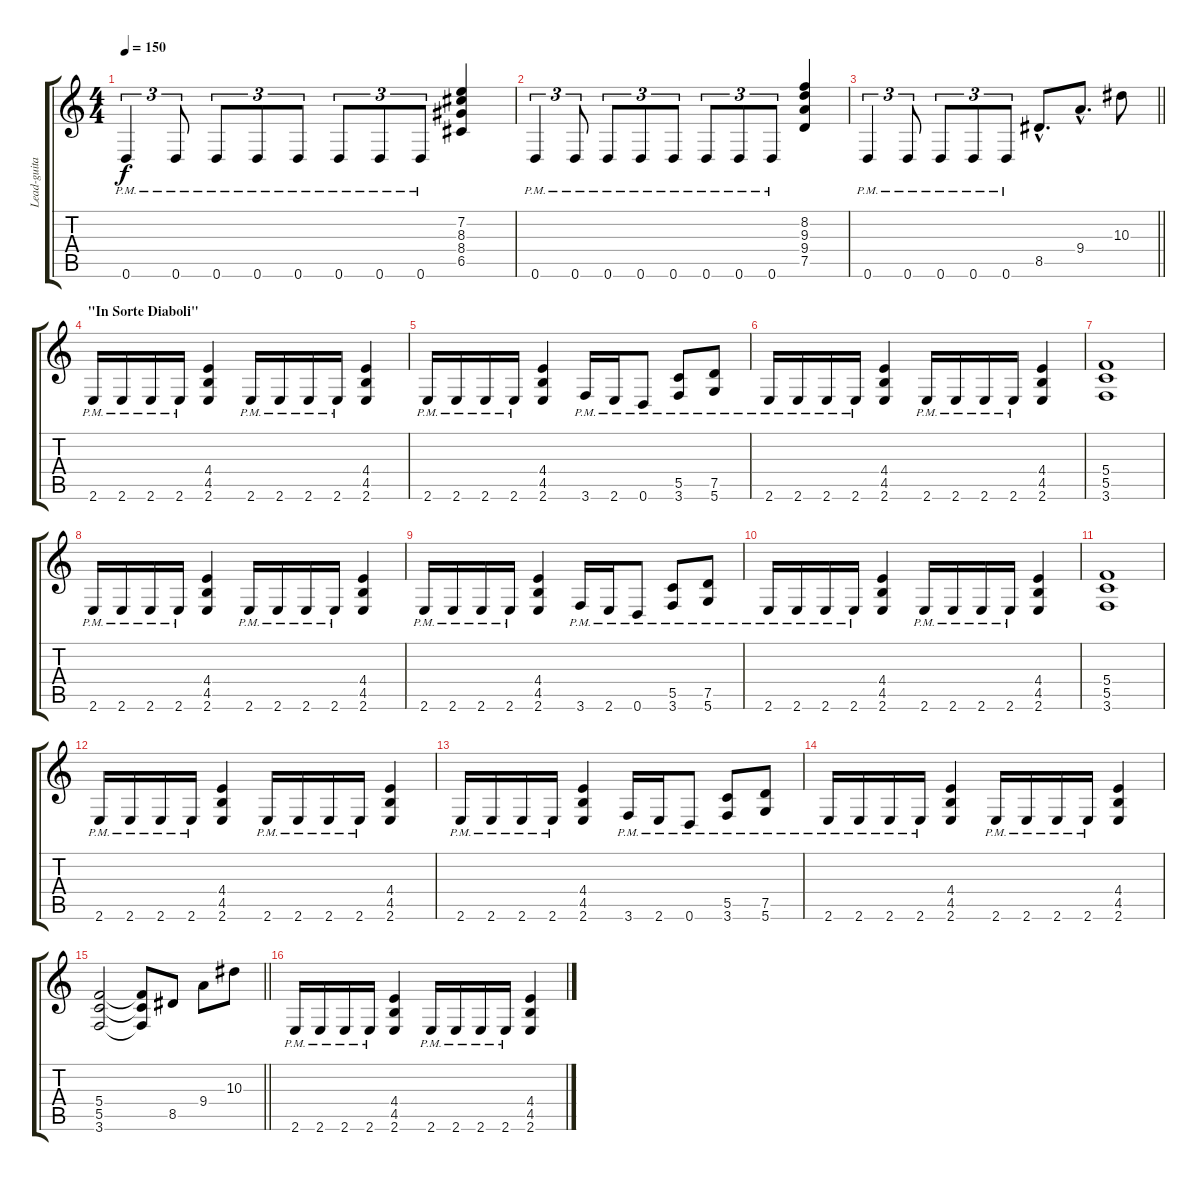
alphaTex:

\track ("Lead-guitar - Galder" "Lead-guita") {instrument distortionguitar}
\staff {score tabs}
\tuning (D4 A3 F3 C3 G2 D2) {hide}
\ts (4 4)
\tempo 150
\clef g2
\ks c
0.6{pm}.4{tu (3 2) dy f} 0.6{pm}.8{tu (3 2)} 0.6{pm}.8{tu (3 2)} 0.6{pm}.8{tu (3 2)} 0.6{pm}.8{tu (3 2)} 0.6{pm}.8{tu (3 2)} 0.6{pm}.8{tu (3 2)} 0.6{pm}.8{tu (3 2)} (7.2 8.3 8.4 6.5).4 |
0.6{pm}.4{tu (3 2)} 0.6{pm}.8{tu (3 2)} 0.6{pm}.8{tu (3 2)} 0.6{pm}.8{tu (3 2)} 0.6{pm}.8{tu (3 2)} 0.6{pm}.8{tu (3 2)} 0.6{pm}.8{tu (3 2)} 0.6{pm}.8{tu (3 2)} (8.2 9.3 9.4 7.5).4 |
\barLineRight lightlight
0.6{pm}.4{tu (3 2)} 0.6{pm}.8{tu (3 2)} 0.6{pm}.8{tu (3 2)} 0.6{pm}.8{tu (3 2)} 0.6{pm}.8{tu (3 2)} 8.5{hac}.8{d} 9.4{hac}.8{d} 10.3.8 |
\section ("" "\"In Sorte Diaboli\"")
2.6{pm}.16 2.6{pm}.16 2.6{pm}.16 2.6{pm}.16 (4.4 4.5 2.6).4 2.6{pm}.16 2.6{pm}.16 2.6{pm}.16 2.6{pm}.16 (4.4 4.5 2.6).4 |
2.6{pm}.16 2.6{pm}.16 2.6{pm}.16 2.6{pm}.16 (4.4 4.5 2.6).4 3.6{pm}.16 2.6{pm}.16 0.6{pm}.8 (5.5{pm} 3.6{pm}).8 (7.5{pm} 5.6{pm}).8 |
2.6{pm}.16 2.6{pm}.16 2.6{pm}.16 2.6{pm}.16 (4.4 4.5 2.6).4 2.6{pm}.16 2.6{pm}.16 2.6{pm}.16 2.6{pm}.16 (4.4 4.5 2.6).4 |
(5.4 5.5 3.6).1 |
2.6{pm}.16 2.6{pm}.16 2.6{pm}.16 2.6{pm}.16 (4.4 4.5 2.6).4 2.6{pm}.16 2.6{pm}.16 2.6{pm}.16 2.6{pm}.16 (4.4 4.5 2.6).4 |
2.6{pm}.16 2.6{pm}.16 2.6{pm}.16 2.6{pm}.16 (4.4 4.5 2.6).4 3.6{pm}.16 2.6{pm}.16 0.6{pm}.8 (5.5{pm} 3.6{pm}).8 (7.5{pm} 5.6{pm}).8 |
2.6{pm}.16 2.6{pm}.16 2.6{pm}.16 2.6{pm}.16 (4.4 4.5 2.6).4 2.6{pm}.16 2.6{pm}.16 2.6{pm}.16 2.6{pm}.16 (4.4 4.5 2.6).4 |
(5.4 5.5 3.6).1 |
2.6{pm}.16 2.6{pm}.16 2.6{pm}.16 2.6{pm}.16 (4.4 4.5 2.6).4 2.6{pm}.16 2.6{pm}.16 2.6{pm}.16 2.6{pm}.16 (4.4 4.5 2.6).4 |
2.6{pm}.16 2.6{pm}.16 2.6{pm}.16 2.6{pm}.16 (4.4 4.5 2.6).4 3.6{pm}.16 2.6{pm}.16 0.6{pm}.8 (5.5{pm} 3.6{pm}).8 (7.5{pm} 5.6{pm}).8 |
2.6{pm}.16 2.6{pm}.16 2.6{pm}.16 2.6{pm}.16 (4.4 4.5 2.6).4 2.6{pm}.16 2.6{pm}.16 2.6{pm}.16 2.6{pm}.16 (4.4 4.5 2.6).4 |
\barLineRight lightlight
(5.4 5.5 3.6).2 (5.4{t} 5.5{t} 3.6{t}).8 8.5.8 9.4.8 10.3.8 |
2.6{pm}.16 2.6{pm}.16 2.6{pm}.16 2.6{pm}.16 (4.4 4.5 2.6).4 2.6{pm}.16 2.6{pm}.16 2.6{pm}.16 2.6{pm}.16 (4.4 4.5 2.6).4
